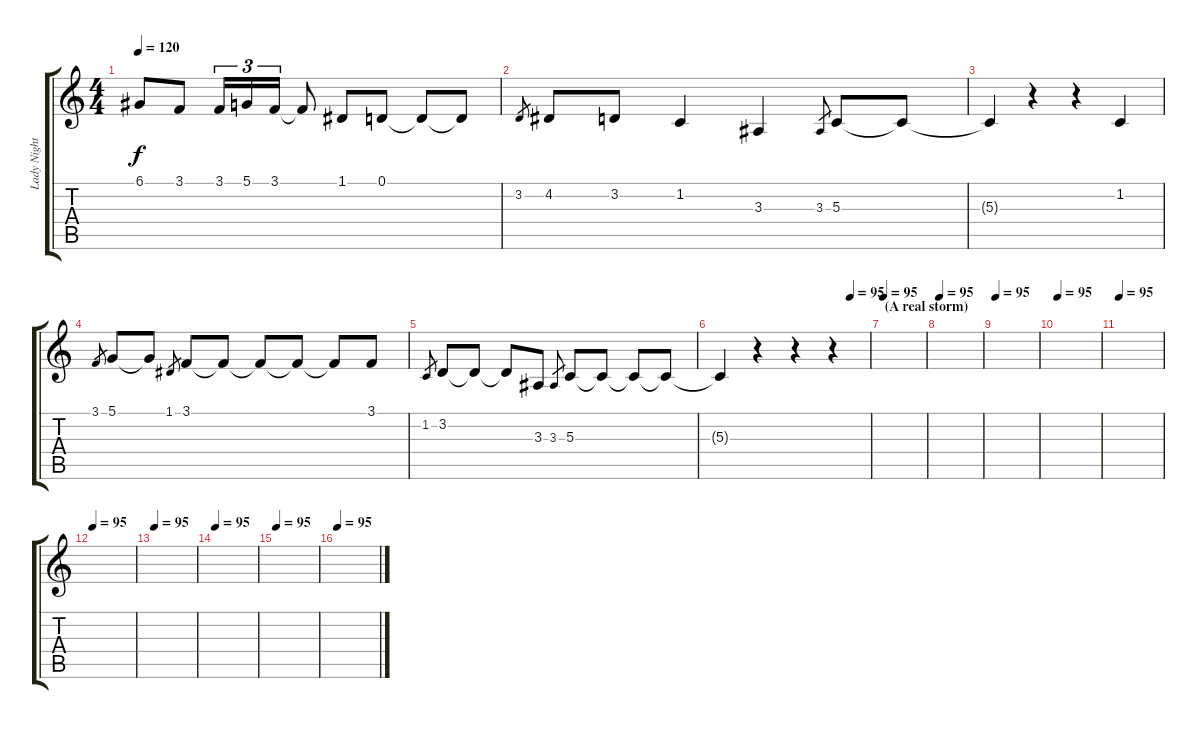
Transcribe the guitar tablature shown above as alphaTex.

\track ("Lady Night" "Lady Night") {instrument accordion}
\staff {score tabs}
\tuning (D4 B3 G3 C3 G2 D2) {hide}
\ts (4 4)
\tempo 120
\clef g2
\ks c
6.1{t}.8{dy f} 3.1.8 3.1.16{tu (3 2)} 5.1.16{tu (3 2)} 3.1.16{tu (3 2)} 3.1{t}.8 1.1.8 0.1.8 0.1{t}.8 0.1{t}.8 |
3.2.8{gr} 4.2.8 3.2.8 1.2.4 3.3.4 3.3.8{gr} 5.3.8 5.3{t}.8 |
5.3{t}.4 r.4 r.4 1.2.4 |
3.1.8{gr} 5.1.8 5.1{t}.8 1.1.8{gr} 3.1.8 3.1{t}.8 3.1{t}.8 3.1{t}.8 3.1{t}.8 3.1.8 |
1.2.8{gr} 3.2.8 3.2{t}.8 3.2{t}.8 3.3.8 3.3.8{gr} 5.3.8 5.3{t}.8 5.3{t}.8 5.3{t}.8 |
\tempo (95 0.875)
5.3{t}.4 r.4 r.4 r.4 |
\section ("" "(A real storm)")
\tempo 95
|
\tempo 95
|
\tempo 95
|
\tempo 95
|
\tempo 95
|
\tempo 95
|
\tempo 95
|
\tempo 95
|
\tempo 95
|
\tempo 95
